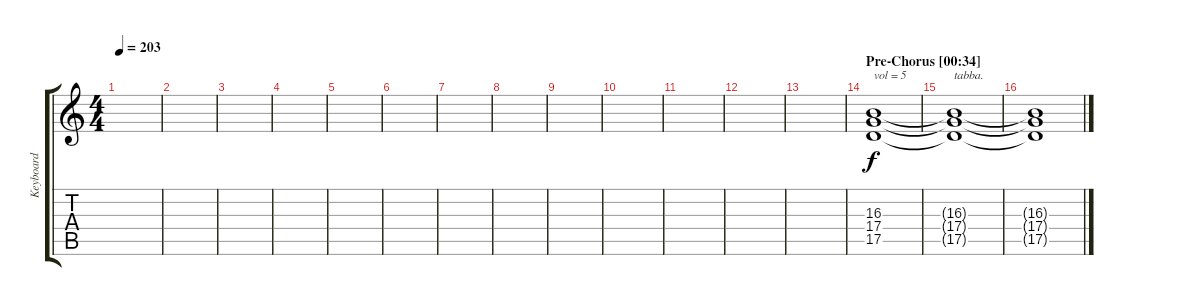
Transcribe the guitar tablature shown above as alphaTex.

\track ("Keyboard" "Keyboard") {instrument stringensemble2}
\staff {score tabs}
\tuning (E4 B3 G3 D3 A2 E2) {hide}
\ts (4 4)
\tempo 203
\clef g2
\ks c
|
|
|
|
|
\section ("" "")
|
|
|
|
|
|
|
|
\section ("" "Pre-Chorus [00:34]")
(16.3 17.4 17.5).1{txt "vol = 5" volume 5} |
(16.3{t} 17.4{t} 17.5{t}).1{txt "tabba." volume 7} |
(16.3{t} 17.4{t} 17.5{t}).1
